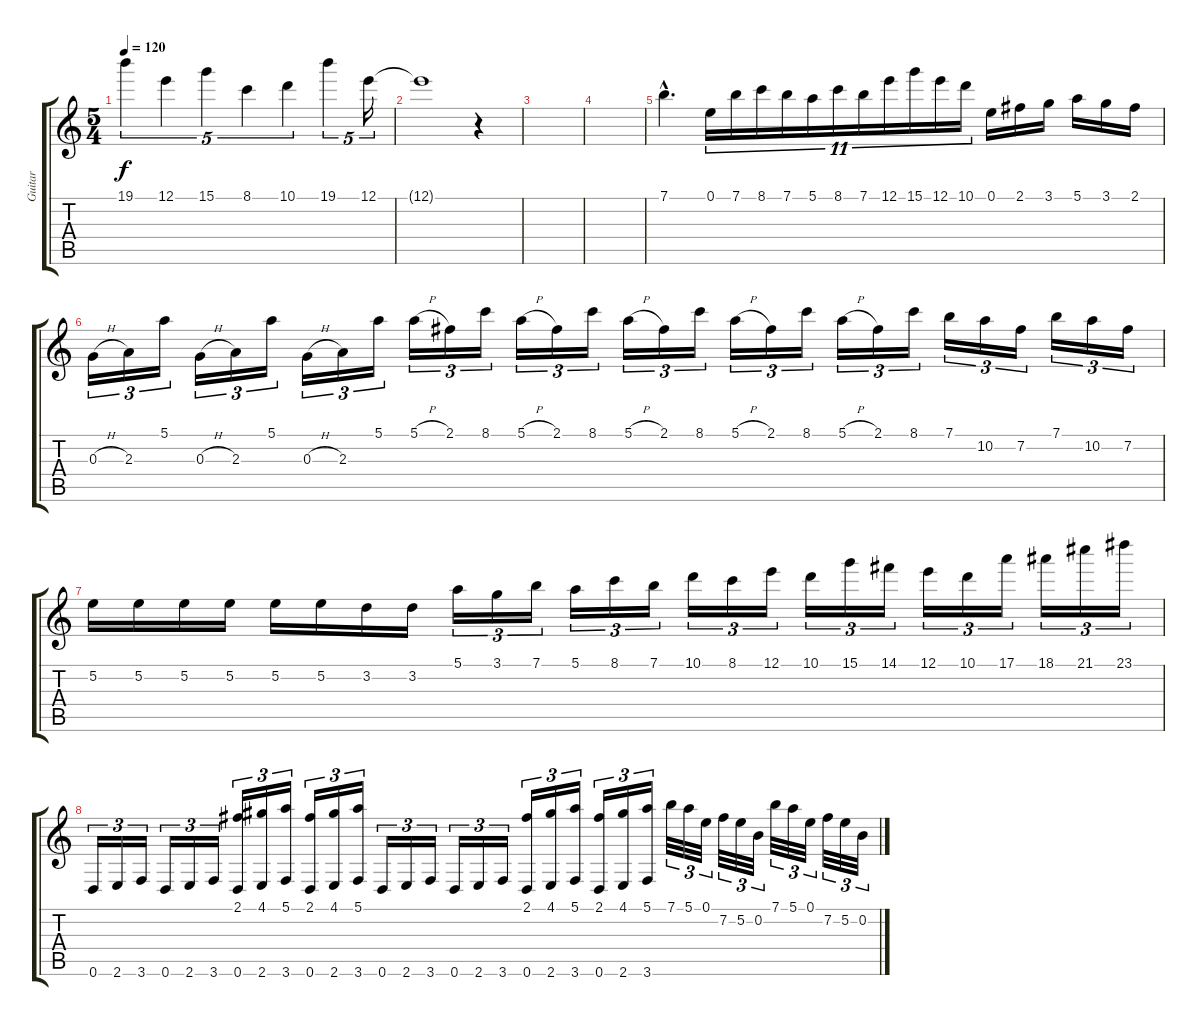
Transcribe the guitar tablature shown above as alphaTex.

\track ("Guitar" "Guitar") {instrument overdrivenguitar}
\staff {score tabs}
\tuning (E4 B3 G3 D3 A2 D2) {hide}
\ts (5 4)
\tempo 120
\clef g2
\ks c
19.1.4{tu (5 4) dy f} 12.1.4{tu (5 4)} 15.1.4{tu (5 4)} 8.1.4{tu (5 4)} 10.1.4{tu (5 4)} 19.1.4{tu (5 4)} 12.1.16{tu (5 4)} |
12.1{t}.1 r.4 |
|
|
7.1{hac}.4{d} 0.1.16{tu (11 8)} 7.1.16{tu (11 8)} 8.1.16{tu (11 8)} 7.1.16{tu (11 8)} 5.1.16{tu (11 8)} 8.1.16{tu (11 8)} 7.1.16{tu (11 8)} 12.1.16{tu (11 8)} 15.1.16{tu (11 8)} 12.1.16{tu (11 8)} 10.1.16{tu (11 8)} 0.1.16 2.1.16 3.1.16 5.1.16 3.1.16 2.1.16 |
0.3{h}.16{tu (3 2)} 2.3.16{tu (3 2)} 5.1.16{tu (3 2)} 0.3{h}.16{tu (3 2)} 2.3.16{tu (3 2)} 5.1.16{tu (3 2)} 0.3{h}.16{tu (3 2)} 2.3.16{tu (3 2)} 5.1.16{tu (3 2)} 5.1{h}.16{tu (3 2)} 2.1.16{tu (3 2)} 8.1.16{tu (3 2)} 5.1{h}.16{tu (3 2)} 2.1.16{tu (3 2)} 8.1.16{tu (3 2)} 5.1{h}.16{tu (3 2)} 2.1.16{tu (3 2)} 8.1.16{tu (3 2)} 5.1{h}.16{tu (3 2)} 2.1.16{tu (3 2)} 8.1.16{tu (3 2)} 5.1{h}.16{tu (3 2)} 2.1.16{tu (3 2)} 8.1.16{tu (3 2)} 7.1.16{tu (3 2)} 10.2.16{tu (3 2)} 7.2.16{tu (3 2)} 7.1.16{tu (3 2)} 10.2.16{tu (3 2)} 7.2.16{tu (3 2)} |
5.2.16 5.2.16 5.2.16 5.2.16 5.2.16 5.2.16 3.2.16 3.2.16 5.1.16{tu (3 2)} 3.1.16{tu (3 2)} 7.1.16{tu (3 2)} 5.1.16{tu (3 2)} 8.1.16{tu (3 2)} 7.1.16{tu (3 2)} 10.1.16{tu (3 2)} 8.1.16{tu (3 2)} 12.1.16{tu (3 2)} 10.1.16{tu (3 2)} 15.1.16{tu (3 2)} 14.1.16{tu (3 2)} 12.1.16{tu (3 2)} 10.1.16{tu (3 2)} 17.1.16{tu (3 2)} 18.1.16{tu (3 2)} 21.1.16{tu (3 2)} 23.1.16{tu (3 2)} |
0.6.16{tu (3 2)} 2.6.16{tu (3 2)} 3.6.16{tu (3 2)} 0.6.16{tu (3 2)} 2.6.16{tu (3 2)} 3.6.16{tu (3 2)} (2.1 0.6).16{tu (3 2)} (4.1 2.6).16{tu (3 2)} (5.1 3.6).16{tu (3 2)} (2.1 0.6).16{tu (3 2)} (4.1 2.6).16{tu (3 2)} (5.1 3.6).16{tu (3 2)} 0.6.16{tu (3 2)} 2.6.16{tu (3 2)} 3.6.16{tu (3 2)} 0.6.16{tu (3 2)} 2.6.16{tu (3 2)} 3.6.16{tu (3 2)} (2.1 0.6).16{tu (3 2)} (4.1 2.6).16{tu (3 2)} (5.1 3.6).16{tu (3 2)} (2.1 0.6).16{tu (3 2)} (4.1 2.6).16{tu (3 2)} (5.1 3.6).16{tu (3 2)} 7.1.32{tu (3 2)} 5.1.32{tu (3 2)} 0.1.32{tu (3 2)} 7.2.32{tu (3 2)} 5.2.32{tu (3 2)} 0.2.32{tu (3 2)} 7.1.32{tu (3 2)} 5.1.32{tu (3 2)} 0.1.32{tu (3 2)} 7.2.32{tu (3 2)} 5.2.32{tu (3 2)} 0.2.32{tu (3 2)}
